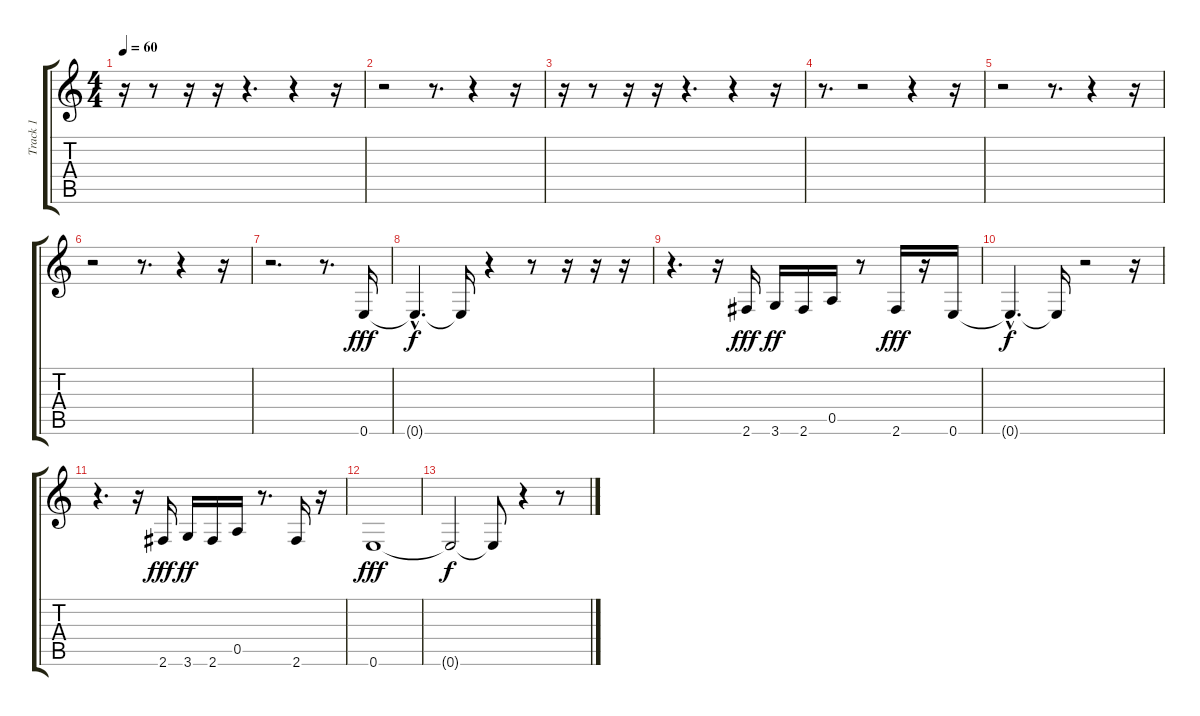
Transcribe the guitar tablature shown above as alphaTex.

\track ("Track 1" "Track 1") {instrument fretlessbass}
\staff {score tabs}
\tuning (E4 B3 G3 D3 A2 E2) {hide}
\ts (4 4)
\tempo 60
\clef g2
\ks c
r.16{dy f} r.8 r.16 r.16 r.4{d} r.4 r.16 |
r.2 r.8{d} r.4 r.16 |
r.16 r.8 r.16 r.16 r.4{d} r.4 r.16 |
r.8{d} r.2 r.4 r.16 |
r.2 r.8{d} r.4 r.16 |
r.2 r.8{d} r.4 r.16 |
r.2{d} r.8{d} 0.6.16{dy fff} |
0.6{hac t}.4{d dy f} 0.6{t}.16 r.4 r.8 r.16 r.16 r.16 |
r.4{d} r.16 2.6.16{dy fff} 3.6.16{dy ff} 2.6.16 0.5.16 r.8 2.6.16{dy fff} r.16 0.6.16 |
0.6{hac t}.4{d dy f} 0.6{t}.16 r.2 r.16 |
r.4{d} r.16 2.6.16{dy fff} 3.6.16{dy ff} 2.6.16 0.5.16 r.8{d} 2.6.16 r.16 |
0.6.1{dy fff} |
0.6{t}.2{dy f} 0.6{t}.8 r.4 r.8
